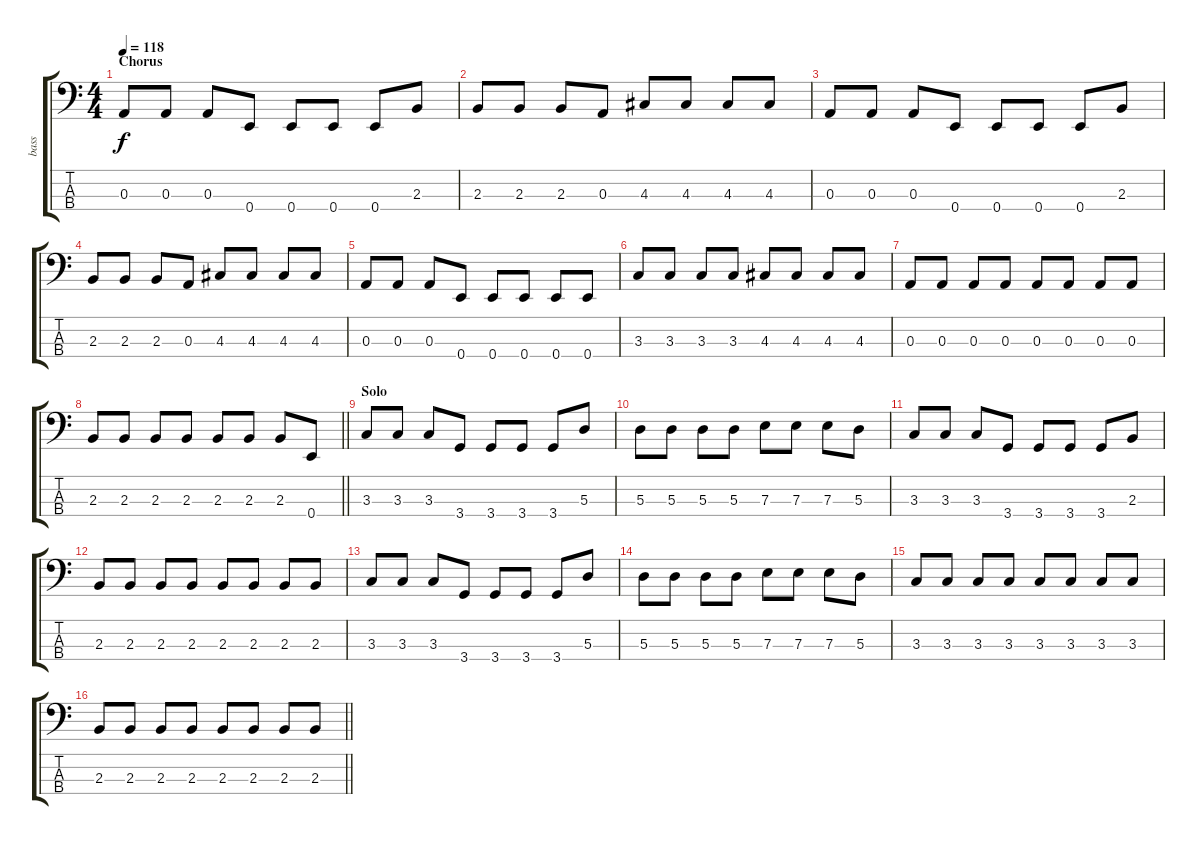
\track ("bass" "bass") {instrument electricbassfinger}
\staff {score tabs}
\tuning (G2 D2 A1 E1) {hide}
\ts (4 4)
\section ("" "Chorus")
\tempo 118
\clef f4
\ks c
0.3.8{dy f} 0.3.8 0.3.8 0.4.8 0.4.8 0.4.8 0.4.8 2.3.8 |
2.3.8 2.3.8 2.3.8 0.3.8 4.3.8 4.3.8 4.3.8 4.3.8 |
0.3.8 0.3.8 0.3.8 0.4.8 0.4.8 0.4.8 0.4.8 2.3.8 |
2.3.8 2.3.8 2.3.8 0.3.8 4.3.8 4.3.8 4.3.8 4.3.8 |
0.3.8 0.3.8 0.3.8 0.4.8 0.4.8 0.4.8 0.4.8 0.4.8 |
3.3.8 3.3.8 3.3.8 3.3.8 4.3.8 4.3.8 4.3.8 4.3.8 |
0.3.8 0.3.8 0.3.8 0.3.8 0.3.8 0.3.8 0.3.8 0.3.8 |
\barLineRight lightlight
2.3.8 2.3.8 2.3.8 2.3.8 2.3.8 2.3.8 2.3.8 0.4.8 |
\section ("" "Solo")
3.3.8 3.3.8 3.3.8 3.4.8 3.4.8 3.4.8 3.4.8 5.3.8 |
5.3.8 5.3.8 5.3.8 5.3.8 7.3.8 7.3.8 7.3.8 5.3.8 |
3.3.8 3.3.8 3.3.8 3.4.8 3.4.8 3.4.8 3.4.8 2.3.8 |
2.3.8 2.3.8 2.3.8 2.3.8 2.3.8 2.3.8 2.3.8 2.3.8 |
3.3.8 3.3.8 3.3.8 3.4.8 3.4.8 3.4.8 3.4.8 5.3.8 |
5.3.8 5.3.8 5.3.8 5.3.8 7.3.8 7.3.8 7.3.8 5.3.8 |
3.3.8 3.3.8 3.3.8 3.3.8 3.3.8 3.3.8 3.3.8 3.3.8 |
\barLineRight lightlight
2.3.8 2.3.8 2.3.8 2.3.8 2.3.8 2.3.8 2.3.8 2.3.8
